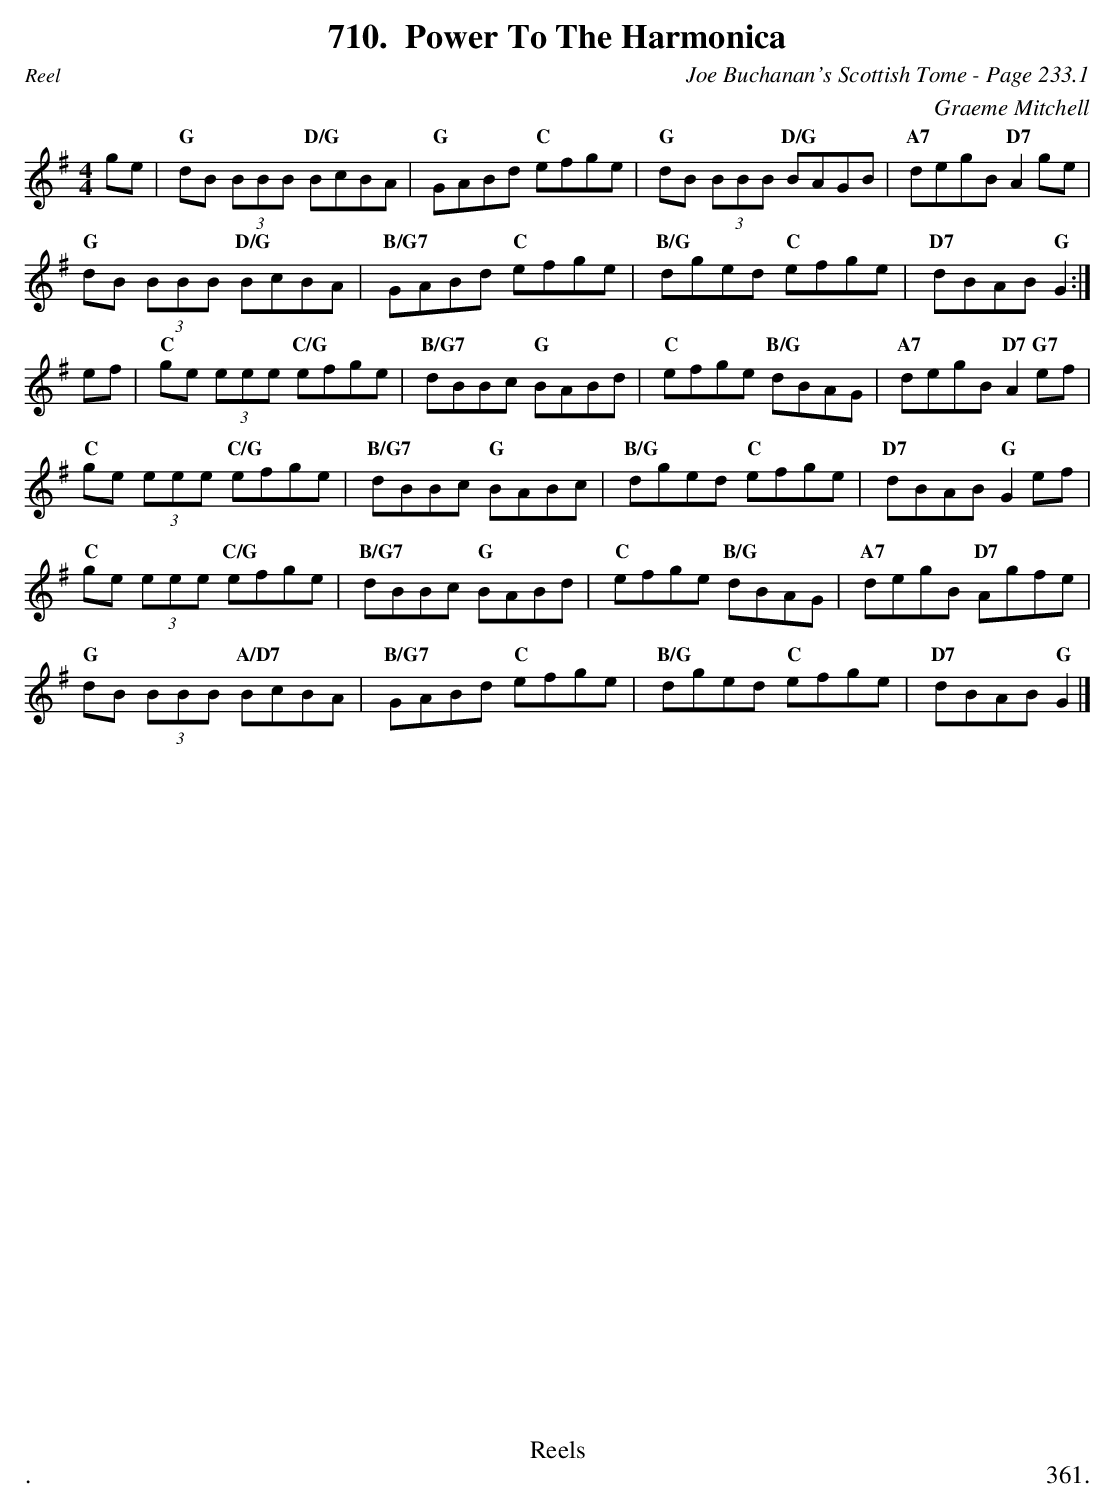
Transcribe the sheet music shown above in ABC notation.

X:1
T:Power To The Harmonica
C:Joe Buchanan's Scottish Tome - Page 233.1
C:Graeme Mitchell
L:1/8
M:4/4
K:G
ge | "G"dB (3BBB "D/G"BcBA | "G"GABd "C"efge | "G"dB (3BBB "D/G"BAGB | "A7"degB "D7"A2 ge |
"G"dB (3BBB "D/G"BcBA | "B/G7"GABd "C"efge | "B/G"dged "C"efge | "D7"dBAB "G"G2 :|
ef | "C"ge (3eee "C/G"efge | "B/G7"dBBc "G"BABd | "C"efge "B/G"dBAG | "A7"degB "D7"A2 "G7"ef |
"C"ge (3eee "C/G"efge | "B/G7"dBBc "G"BABc | "B/G"dged "C"efge | "D7"dBAB "G"G2 ef |
"C"ge (3eee "C/G"efge | "B/G7"dBBc "G"BABd | "C"efge "B/G"dBAG | "A7"degB "D7"Agfe |
"G"dB (3BBB "A/D7"BcBA | "B/G7"GABd "C"efge | "B/G"dged "C"efge | "D7"dBAB "G"G2 |]
